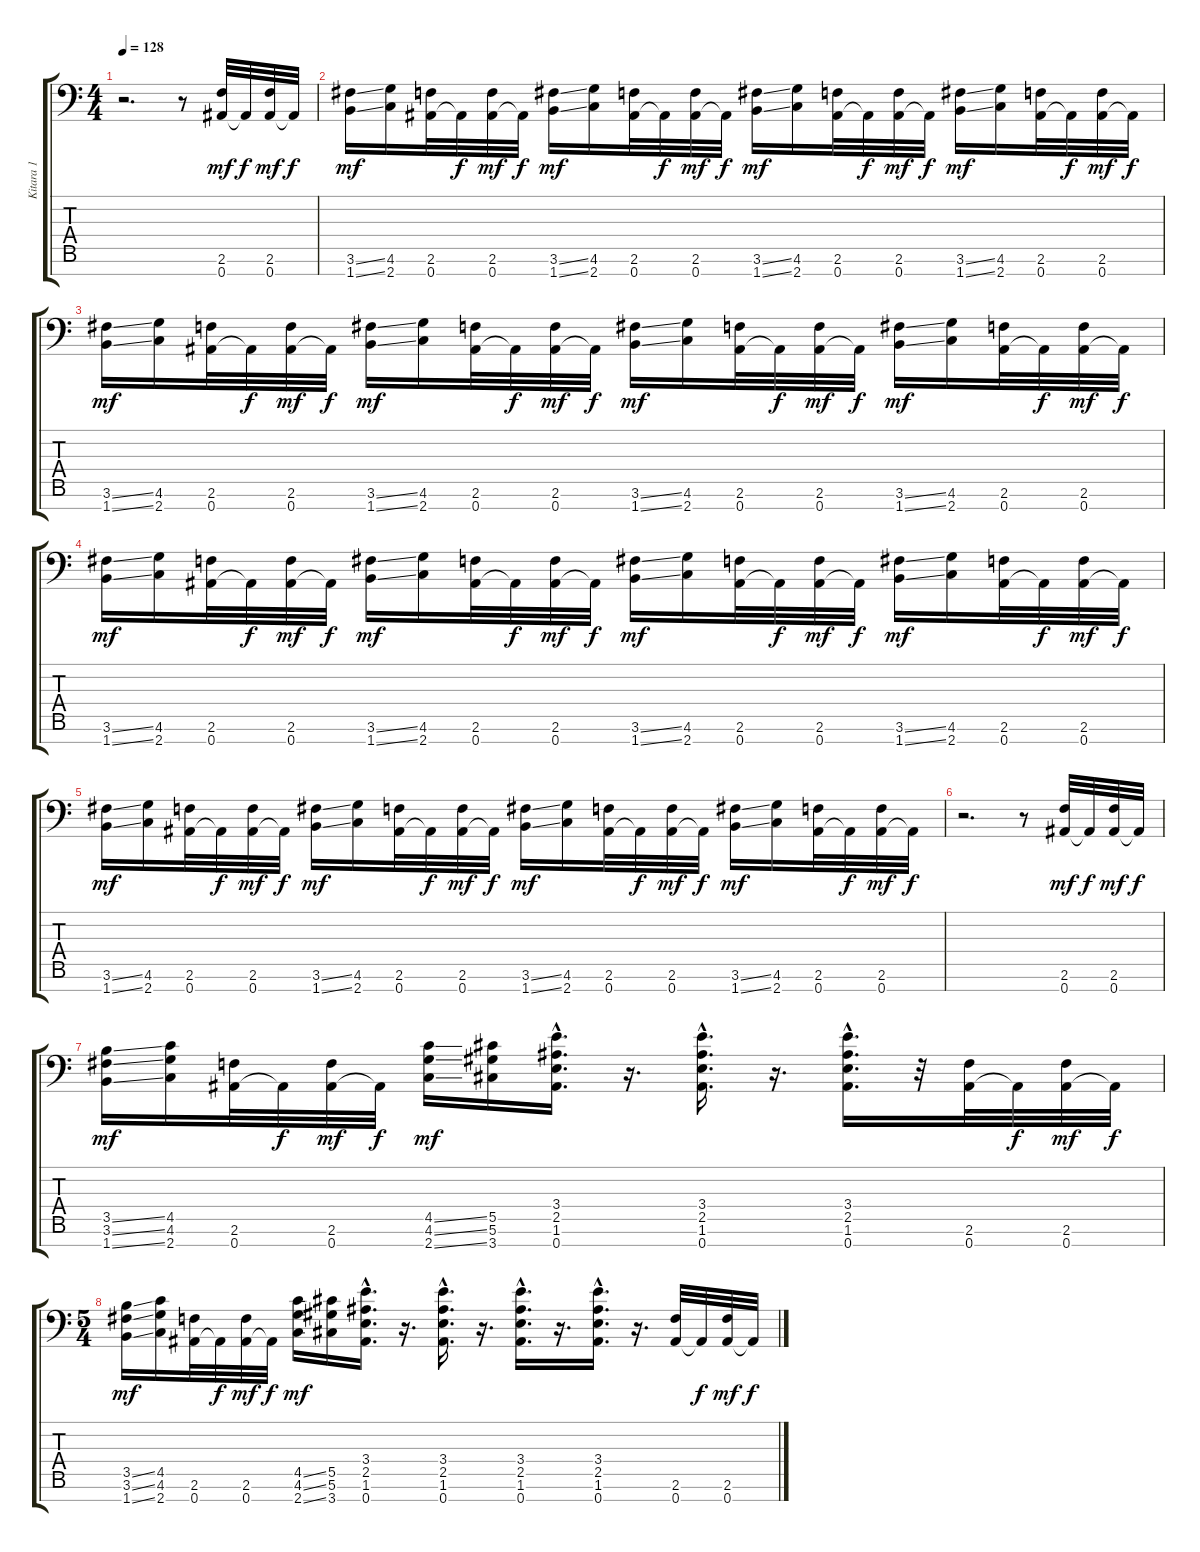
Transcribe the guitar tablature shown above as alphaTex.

\track ("Kitara 1" "Kitara 1") {instrument distortionguitar}
\staff {score tabs}
\tuning (Eb4 Bb3 Gb3 Db3 Ab2 Eb2 Bb1) {hide}
\ts (4 4)
\tempo 128
\clef f4
\ks c
r.2{d dy mf instrument distortionguitar} r.8 (2.6 0.7).32 0.7{t}.32{dy f} (2.6 0.7).32{dy mf} 0.7{t}.32{dy f} |
(3.6{ss} 1.7{ss}).16{dy mf} (4.6 2.7).16 (2.6 0.7).32 0.7{t}.32{dy f} (2.6 0.7).32{dy mf} 0.7{t}.32{dy f} (3.6{ss} 1.7{ss}).16{dy mf} (4.6 2.7).16 (2.6 0.7).32 0.7{t}.32{dy f} (2.6 0.7).32{dy mf} 0.7{t}.32{dy f} (3.6{ss} 1.7{ss}).16{dy mf} (4.6 2.7).16 (2.6 0.7).32 0.7{t}.32{dy f} (2.6 0.7).32{dy mf} 0.7{t}.32{dy f} (3.6{ss} 1.7{ss}).16{dy mf} (4.6 2.7).16 (2.6 0.7).32 0.7{t}.32{dy f} (2.6 0.7).32{dy mf} 0.7{t}.32{dy f} |
(3.6{ss} 1.7{ss}).16{dy mf} (4.6 2.7).16 (2.6 0.7).32 0.7{t}.32{dy f} (2.6 0.7).32{dy mf} 0.7{t}.32{dy f} (3.6{ss} 1.7{ss}).16{dy mf} (4.6 2.7).16 (2.6 0.7).32 0.7{t}.32{dy f} (2.6 0.7).32{dy mf} 0.7{t}.32{dy f} (3.6{ss} 1.7{ss}).16{dy mf} (4.6 2.7).16 (2.6 0.7).32 0.7{t}.32{dy f} (2.6 0.7).32{dy mf} 0.7{t}.32{dy f} (3.6{ss} 1.7{ss}).16{dy mf} (4.6 2.7).16 (2.6 0.7).32 0.7{t}.32{dy f} (2.6 0.7).32{dy mf} 0.7{t}.32{dy f} |
(3.6{ss} 1.7{ss}).16{dy mf} (4.6 2.7).16 (2.6 0.7).32 0.7{t}.32{dy f} (2.6 0.7).32{dy mf} 0.7{t}.32{dy f} (3.6{ss} 1.7{ss}).16{dy mf} (4.6 2.7).16 (2.6 0.7).32 0.7{t}.32{dy f} (2.6 0.7).32{dy mf} 0.7{t}.32{dy f} (3.6{ss} 1.7{ss}).16{dy mf} (4.6 2.7).16 (2.6 0.7).32 0.7{t}.32{dy f} (2.6 0.7).32{dy mf} 0.7{t}.32{dy f} (3.6{ss} 1.7{ss}).16{dy mf} (4.6 2.7).16 (2.6 0.7).32 0.7{t}.32{dy f} (2.6 0.7).32{dy mf} 0.7{t}.32{dy f} |
(3.6{ss} 1.7{ss}).16{dy mf} (4.6 2.7).16 (2.6 0.7).32 0.7{t}.32{dy f} (2.6 0.7).32{dy mf} 0.7{t}.32{dy f} (3.6{ss} 1.7{ss}).16{dy mf} (4.6 2.7).16 (2.6 0.7).32 0.7{t}.32{dy f} (2.6 0.7).32{dy mf} 0.7{t}.32{dy f} (3.6{ss} 1.7{ss}).16{dy mf} (4.6 2.7).16 (2.6 0.7).32 0.7{t}.32{dy f} (2.6 0.7).32{dy mf} 0.7{t}.32{dy f} (3.6{ss} 1.7{ss}).16{dy mf} (4.6 2.7).16 (2.6 0.7).32 0.7{t}.32{dy f} (2.6 0.7).32{dy mf} 0.7{t}.32{dy f} |
r.2{d} r.8 (2.6 0.7).32{dy mf} 0.7{t}.32{dy f} (2.6 0.7).32{dy mf} 0.7{t}.32{dy f} |
(3.5{ss} 3.6{ss} 1.7{ss}).16{dy mf} (4.5 4.6 2.7).16 (2.6 0.7).32 0.7{t}.32{dy f} (2.6 0.7).32{dy mf} 0.7{t}.32{dy f} (4.5{ss} 4.6{ss} 2.7{ss}).16{dy mf} (5.5 5.6 3.7).16 (3.4{hac} 2.5{hac} 1.6{hac} 0.7{hac}).16{d} r.16{d} (3.4{hac} 2.5{hac} 1.6{hac} 0.7{hac}).16{d} r.16{d} (3.4{hac} 2.5{hac} 1.6{hac} 0.7{hac}).16{d} r.32 (2.6 0.7).32 0.7{t}.32{dy f} (2.6 0.7).32{dy mf} 0.7{t}.32{dy f} |
\ts (5 4)
(3.5{ss} 3.6{ss} 1.7{ss}).16{dy mf} (4.5 4.6 2.7).16 (2.6 0.7).32 0.7{t}.32{dy f} (2.6 0.7).32{dy mf} 0.7{t}.32{dy f} (4.5{ss} 4.6{ss} 2.7{ss}).16{dy mf} (5.5 5.6 3.7).16 (3.4{hac} 2.5{hac} 1.6{hac} 0.7{hac}).16{d} r.16{d} (3.4{hac} 2.5{hac} 1.6{hac} 0.7{hac}).16{d} r.16{d} (3.4{hac} 2.5{hac} 1.6{hac} 0.7{hac}).16{d} r.16{d} (3.4{hac} 2.5{hac} 1.6{hac} 0.7{hac}).16{d} r.16{d} (2.6 0.7).32 0.7{t}.32{dy f} (2.6 0.7).32{dy mf} 0.7{t}.32{dy f}
